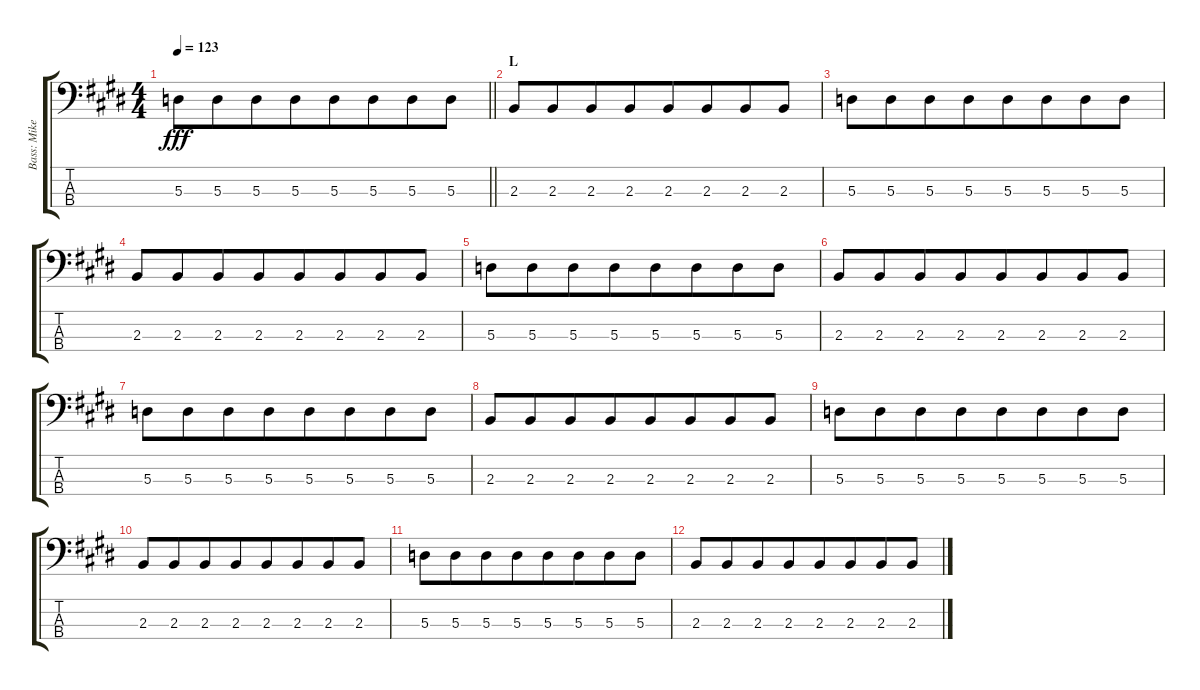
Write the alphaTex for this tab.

\track ("Bass: Mike" "Bass: Mike") {instrument electricbassfinger}
\staff {score tabs}
\tuning (G2 D2 A1 E1) {hide}
\ts (4 4)
\tempo 123
\clef f4
\barLineRight lightlight
\ks e
5.3.8{dy fff} 5.3.8{beam merge} 5.3.8 5.3.8{beam merge} 5.3.8 5.3.8{beam merge} 5.3.8 5.3.8 |
\section ("" "L")
2.3.8 2.3.8{beam merge} 2.3.8 2.3.8{beam merge} 2.3.8 2.3.8{beam merge} 2.3.8 2.3.8 |
5.3.8 5.3.8{beam merge} 5.3.8 5.3.8{beam merge} 5.3.8 5.3.8{beam merge} 5.3.8 5.3.8 |
2.3.8 2.3.8{beam merge} 2.3.8 2.3.8{beam merge} 2.3.8 2.3.8{beam merge} 2.3.8 2.3.8 |
5.3.8 5.3.8{beam merge} 5.3.8 5.3.8{beam merge} 5.3.8 5.3.8{beam merge} 5.3.8 5.3.8 |
2.3.8 2.3.8{beam merge} 2.3.8 2.3.8{beam merge} 2.3.8 2.3.8{beam merge} 2.3.8 2.3.8 |
5.3.8 5.3.8{beam merge} 5.3.8 5.3.8{beam merge} 5.3.8 5.3.8{beam merge} 5.3.8 5.3.8 |
2.3.8 2.3.8{beam merge} 2.3.8 2.3.8{beam merge} 2.3.8 2.3.8{beam merge} 2.3.8 2.3.8 |
5.3.8 5.3.8{beam merge} 5.3.8 5.3.8{beam merge} 5.3.8 5.3.8{beam merge} 5.3.8 5.3.8 |
2.3.8 2.3.8{beam merge} 2.3.8 2.3.8{beam merge} 2.3.8 2.3.8{beam merge} 2.3.8 2.3.8 |
5.3.8 5.3.8{beam merge} 5.3.8 5.3.8{beam merge} 5.3.8 5.3.8{beam merge} 5.3.8 5.3.8 |
2.3.8 2.3.8{beam merge} 2.3.8 2.3.8{beam merge} 2.3.8 2.3.8{beam merge} 2.3.8 2.3.8
